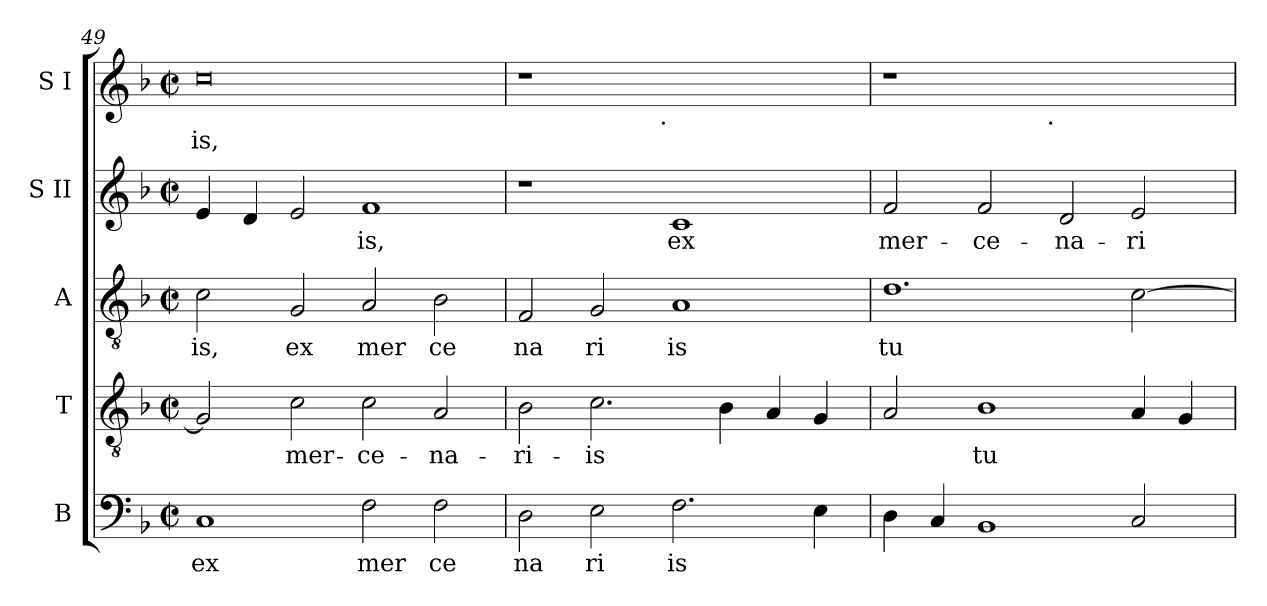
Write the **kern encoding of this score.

**kern	**text	**kern	**text	**kern	**text	**kern	**text	**kern	**text
*part5	*part5	*part4	*part4	*part3	*part3	*part2	*part2	*part1	*part1
*staff5	*staff5	*staff4	*staff4	*staff3	*staff3	*staff2	*staff2	*staff1	*staff1
*I"B	*	*I"T	*	*I"A	*	*I"S II	*	*I"S I	*
!!LO:PB:g=z
*clefF4	*	*clefGv2	*	*clefGv2	*	*clefG2	*	*clefG2	*
*k[b-]	*	*k[b-]	*	*k[b-]	*	*k[b-]	*	*k[b-]	*
*F:	*	*F:	*	*F:	*	*F:	*	*F:	*
*M2/2	*	*M2/2	*	*M2/2	*	*M2/2	*	*M2/2	*
*met(c|)	*	*met(c|)	*	*met(c|)	*	*met(c|)	*	*met(c|)	*
=49	=49	=49	=49	=49	=49	=49	=49	=49	=49
!	!LO:LY:b:cj	!	!LO:LY:b:cj	!	!LO:LY:b:cj	!	!LO:LY:b:cj	!	!LO:LY:b:cj
1C	ex	2G/]	.	2c\	-is,	4e/	.	0cc	is,
!	!	!	!	!	!	!	!LO:LY:b:cj	!	!
.	.	.	.	.	.	4d/	.	.	.
!	!	!	!LO:LY:b:cj	!	!LO:LY:b:cj	!	!LO:LY:b:cj	!	!
.	.	2c\	mer-	2G/	ex	2e/	.	.	.
!	!LO:LY:b:cj	!	!LO:LY:b:cj	!	!LO:LY:b:cj	!	!LO:LY:b:cj	!	!
2F\	mer	2c\	-ce-	2A/	mer	1f	is,	.	.
!	!LO:LY:b:cj	!	!LO:LY:b:cj	!	!LO:LY:b:cj	!	!	!	!
2F\	ce	2A/	-na-	2B-\	ce	.	.	.	.
=50	=50	=50	=50	=50	=50	=50	=50	=50	=50
!	!LO:LY:b:cj	!	!LO:LY:b:cj	!	!LO:LY:b:cj	!	!	!	!
*	*	*	*	*	*	*	*	*^	*
2D\	na	2B-\	-ri-	2F/	na	1r	.	1r	2ryy	.
!	!LO:LY:b:cj	!	!LO:LY:b:cj	!	!LO:LY:b:cj	!	!	!	!	!
2E\	ri	2.c\	-is	2G/	ri	.	.	.	4...ryy	.
!	!	!	!	!	!	!	!	!	!LO:TX:b:t=.	!
.	.	.	.	.	.	.	.	.	1ryy	.
!	!LO:LY:b:cj	!	!	!	!LO:LY:b:cj	!	!LO:LY:b:cj	!	!	!
2.F\	is	.	.	1A	is	1c	ex	1ryy	.	.
!	!	!	!LO:LY:b:cj	!	!	!	!	!	!	!
.	.	4B-\	.	.	.	.	.	.	.	.
!	!	!	!LO:LY:b:cj	!	!	!	!	!	!	!
.	.	4A/	.	.	.	.	.	.	.	.
!	!LO:LY:b:cj	!	!LO:LY:b:cj	!	!	!	!	!	!	!
4E\	.	4G/	.	.	.	.	.	.	.	.
.	.	.	.	.	.	.	.	.	32ryy	.
=51	=51	=51	=51	=51	=51	=51	=51	=51	=51	=51
!	!LO:LY:b:cj	!	!LO:LY:b:cj	!	!LO:LY:b:cj	!	!LO:LY:b:cj	!	!	!
4D\	.	2A/	.	1.d	tu	2f/	mer-	1r	2ryy	.
!	!LO:LY:b:cj	!	!	!	!	!	!	!	!	!
4C/	.	.	.	.	.	.	.	.	.	.
!	!LO:LY:b:cj	!	!LO:LY:b:cj	!	!	!	!LO:LY:b:cj	!	!	!
1BB-	.	1B-	tu-	.	.	2f/	-ce-	.	4...ryy	.
!	!	!	!	!	!	!	!	!	!LO:TX:b:t=.	!
.	.	.	.	.	.	.	.	.	1ryy	.
!	!	!	!	!	!	!	!LO:LY:b:cj	!	!	!
.	.	.	.	.	.	2d/	-na-	1ryy	.	.
!	!LO:LY:b:cj	!	!LO:LY:b:cj	!	!LO:LY:b:cj	!	!LO:LY:b:cj	!	!	!
2C/	.	4A/	--	[>2c\	.	2e/	-ri-	.	.	.
!	!	!	!LO:LY:b:cj	!	!	!	!	!	!	!
.	.	4G/	--	.	.	.	.	.	.	.
.	.	.	.	.	.	.	.	.	32ryy	.
*	*	*	*	*	*	*	*	*v	*v	*
=	=	=	=	=	=	=	=	=	=
*-	*-	*-	*-	*-	*-	*-	*-	*-	*-
